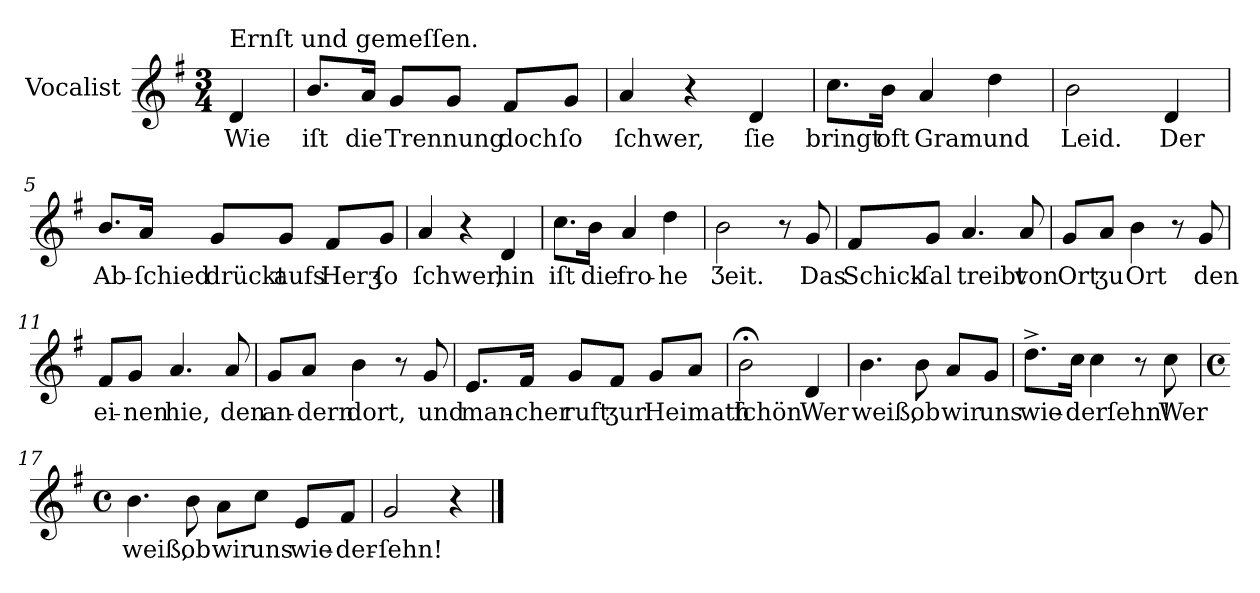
**kern	**text
*part1	*part1
*staff1	*staff1
*I"Vocalist	*
*clefG2	*
*k[f#]	*
*G:	*
*M3/4	*
=	=
!LO:TX:a:t=Ernſt und gemeſſen.	!
4d	Wie
=1	=1
8.b/L	iſt
16a/Jk	die
8g/L	Trennung
8g/J	.
8f#/L	doch
8g/J	ſo
=2	=2
4a	ſchwer,
4r	.
4d	ſie
=3	=3
8.cc\L	bringt
16b\Jk	oft
4a	Gram
4dd	und
=4	=4
2b	Leid.
4d	Der
=5	=5
8.b/L	Ab-
16a/Jk	-ſchied
8g/L	drückt
8g/J	aufs
8f#/L	Herʒ
8g/J	ſo
=6	=6
4a	ſchwer,
4r	.
4d	hin
=7	=7
8.cc\L	iſt
16b\Jk	die
4a	fro-
4dd	-he
=8	=8
2b	Ʒeit.
8r	.
8g	Das
=9	=9
8f#/L	Schick-
8g/J	-ſal
4.a	treibt
8a	von
=10	=10
8g/L	Ort
8a/J	ʒu
4b	Ort
8r	.
8g	den
=11	=11
8f#/L	ei-
8g/J	-nen
4.a	hie,
8a	den
=12	=12
8g/L	an-
8a/J	-dern
4b	dort,
8r	.
8g	und
=13	=13
8.e/L	man-
16f#/Jk	-cher
8g/L	ruft
8f#/J	ʒur
8g/L	Heimath
8a/J	.
=14	=14
2b;<	ſchön
4d	Wer
=15	=15
4.b	weiß,
8b	ob
8a/L	wir
8g/J	uns
=16	=16
8.dd^\L	wie-
16cc\Jk	-derſehn!
4cc	.
8r	.
8cc	Wer
=17	=17
*M4/4	*
*met(c)	*
4.b	weiß,
8b	ob
8a\L	wir
8cc\J	uns
8e/L	wie-
8f#/J	-der-
=18	=18
2g	-ſehn!
4r	.
==	==
*-	*-
